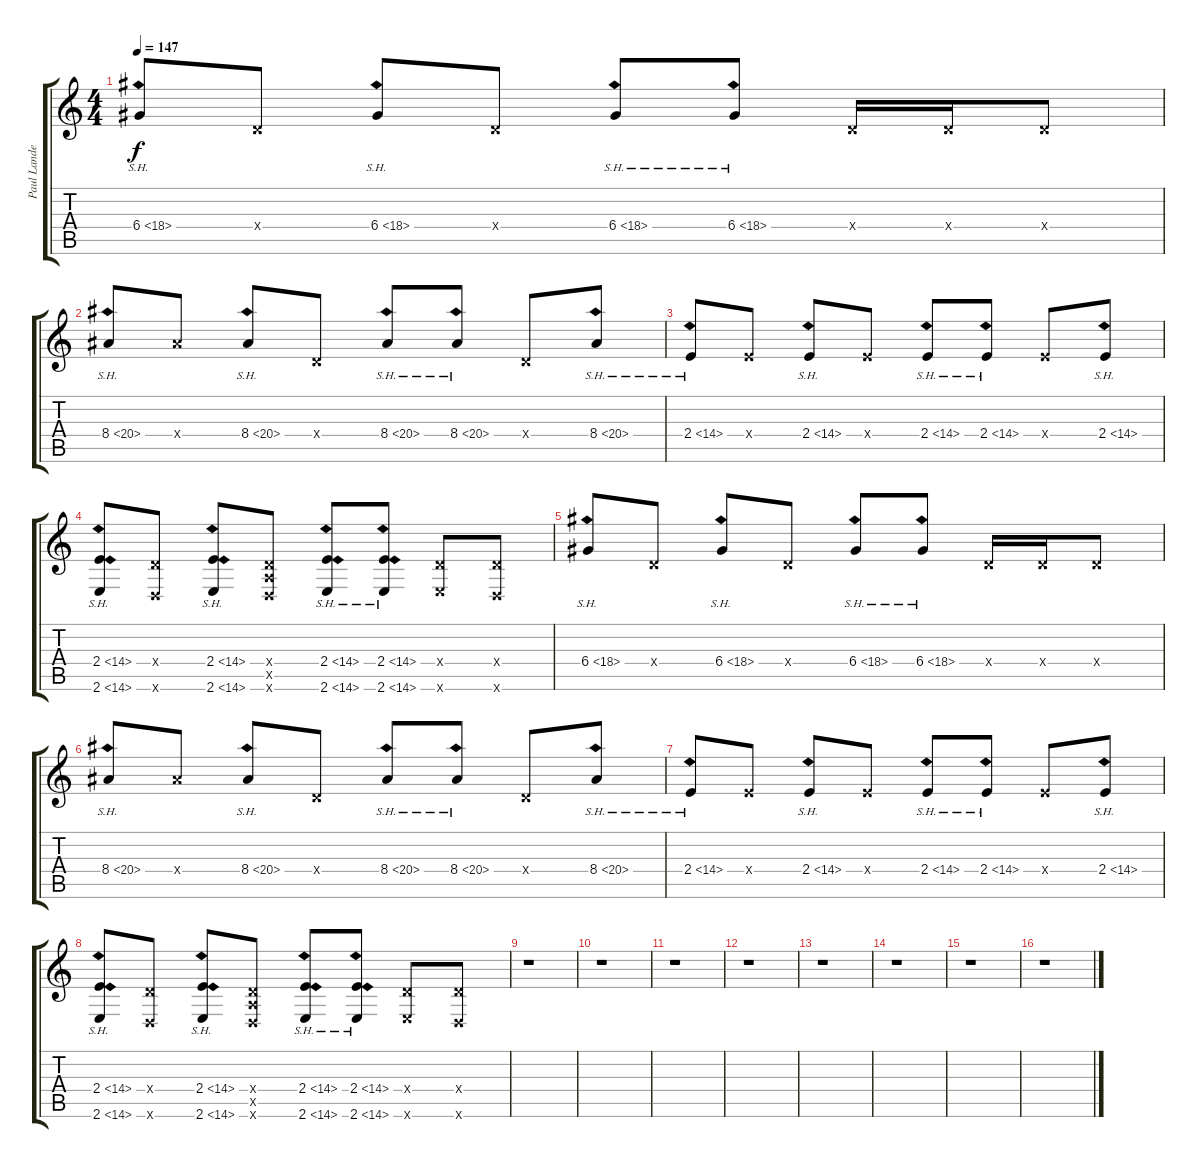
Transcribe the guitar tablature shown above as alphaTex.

\track ("Paul Landers (Guitar 2)" "Paul Lande") {instrument distortionguitar}
\staff {score tabs}
\tuning (E4 B3 G3 D3 A2 D2) {hide}
\ts (4 4)
\tempo 147
\clef g2
\ks c
6.4{sh 12}.8{dy f volume 11} 0.4{x}.8 6.4{sh 12}.8 0.4{x}.8 6.4{sh 12}.8 6.4{sh 12}.8 0.4{x}.16 0.4{x}.16 0.4{x}.8 |
8.4{sh 12}.8 8.4{x}.8 8.4{sh 12}.8 0.4{x}.8 8.4{sh 12}.8 8.4{sh 12}.8 0.4{x}.8 8.4{sh 12}.8 |
2.4{sh 12}.8 2.4{x}.8 2.4{sh 12}.8 2.4{x}.8 2.4{sh 12}.8 2.4{sh 12}.8 2.4{x}.8 2.4{sh 12}.8 |
(2.4{sh 12} 2.6{sh 12}).8 (0.4{x} 0.6{x}).8 (2.4{sh 12} 2.6{sh 12}).8 (0.4{x} 0.5{x} 0.6{x}).8 (2.4{sh 12} 2.6{sh 12}).8 (2.4{sh 12} 2.6{sh 12}).8 (0.4{x} 2.6{x}).8 (0.4{x} 0.6{x}).8 |
6.4{sh 12}.8 0.4{x}.8 6.4{sh 12}.8 0.4{x}.8 6.4{sh 12}.8 6.4{sh 12}.8 0.4{x}.16 0.4{x}.16 0.4{x}.8 |
8.4{sh 12}.8 8.4{x}.8 8.4{sh 12}.8 0.4{x}.8 8.4{sh 12}.8 8.4{sh 12}.8 0.4{x}.8 8.4{sh 12}.8 |
2.4{sh 12}.8 2.4{x}.8 2.4{sh 12}.8 2.4{x}.8 2.4{sh 12}.8 2.4{sh 12}.8 2.4{x}.8 2.4{sh 12}.8 |
(2.4{sh 12} 2.6{sh 12}).8 (0.4{x} 0.6{x}).8 (2.4{sh 12} 2.6{sh 12}).8 (0.4{x} 0.5{x} 0.6{x}).8 (2.4{sh 12} 2.6{sh 12}).8 (2.4{sh 12} 2.6{sh 12}).8 (0.4{x} 2.6{x}).8 (0.4{x} 0.6{x}).8 |
r.1 |
r.1 |
r.1 |
r.1 |
r.1 |
r.1 |
r.1 |
r.1
